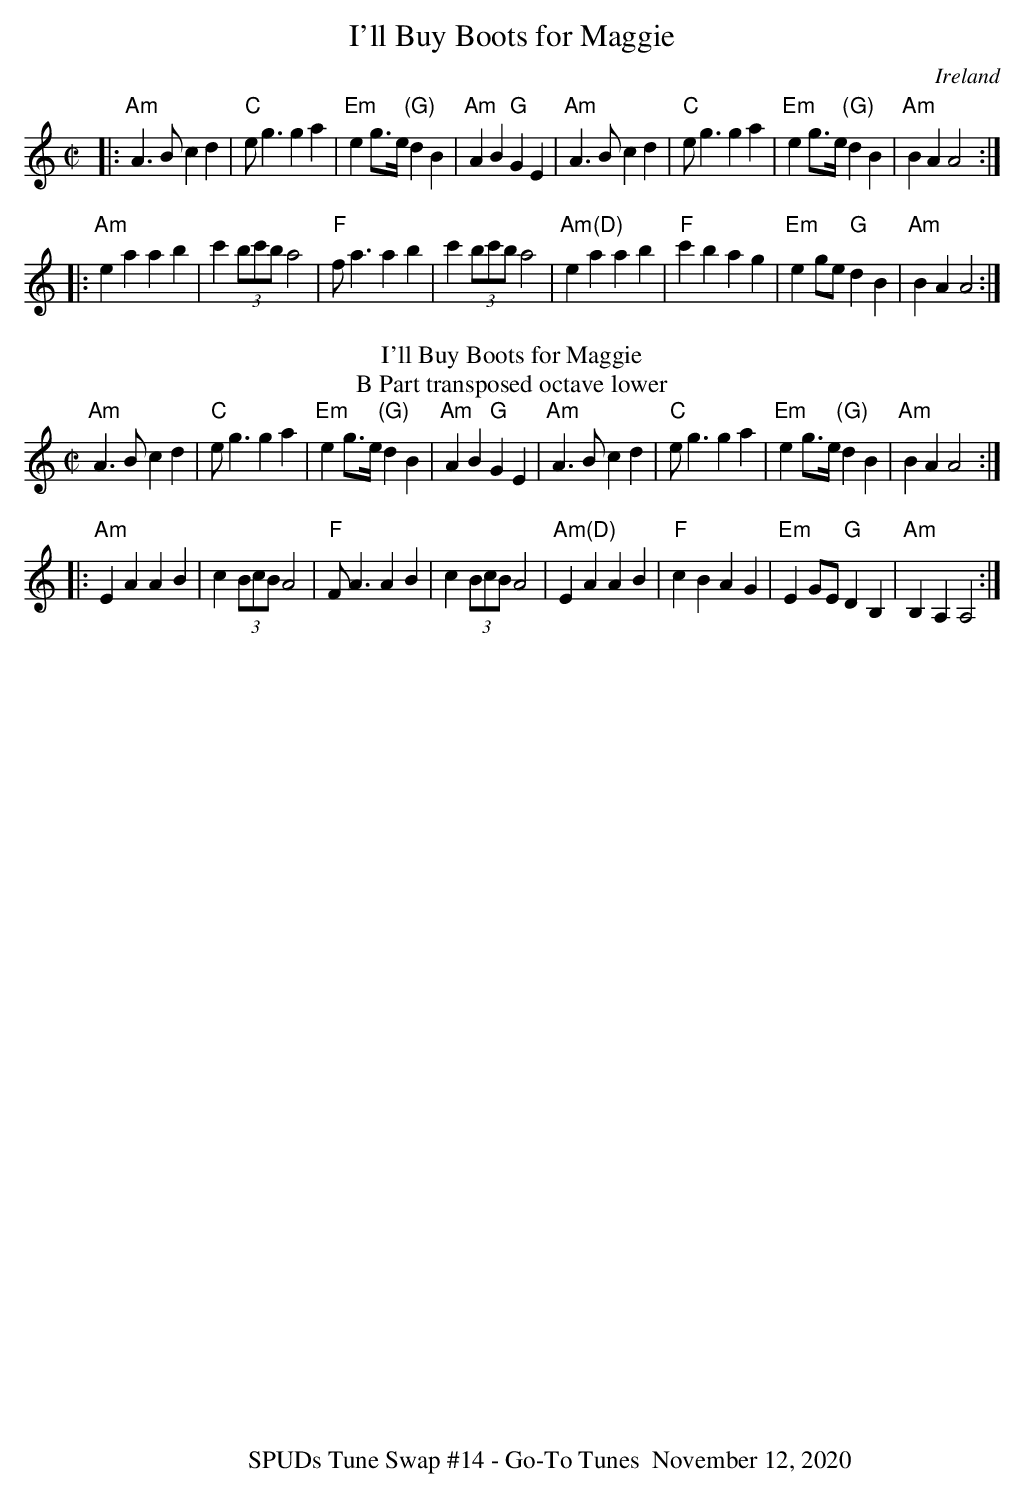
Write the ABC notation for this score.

X:1
T:I'll Buy Boots for Maggie
O:Ireland
M:C|
L:1/8
K:Am
|:"Am"A3B c2d2|"C"eg3 g2a2|"Em"e2g>e "(G)"d2B2|"Am"A2B2 "G"G2E2|\
"Am"A3B c2d2|"C"eg3 g2a2|"Em"e2g>e "(G)"d2B2|"Am"B2A2A4:|
|:"Am"e2a2 a2b2|c'2 (3bc'ba4|"F"fa3 a2b2|c'2 (3bc'ba4|\
"Am(D)"e2a2 a2b2|"F"c'2b2 a2g2|"Em"e2ge "G"d2B2|"Am"B2A2 A4:|
T:I'll Buy Boots for Maggie
T:B Part transposed octave lower
O:Ireland
M:C|
L:1/8
K:Am
"Am"A3B c2d2|"C"eg3 g2a2|"Em"e2g>e "(G)"d2B2|"Am"A2B2 "G"G2E2|\
"Am"A3B c2d2|"C"eg3 g2a2|"Em"e2g>e "(G)"d2B2|"Am"B2A2A4:|
|:"Am"E2A2 A2B2|c2 (3BcBA4|"F"FA3 A2B2|c2 (3BcBA4|\
"Am(D)"E2A2 A2B2|"F"c2B2 A2G2|"Em"E2GE "G"D2B,2|"Am"B,2A,2 A,4:|
